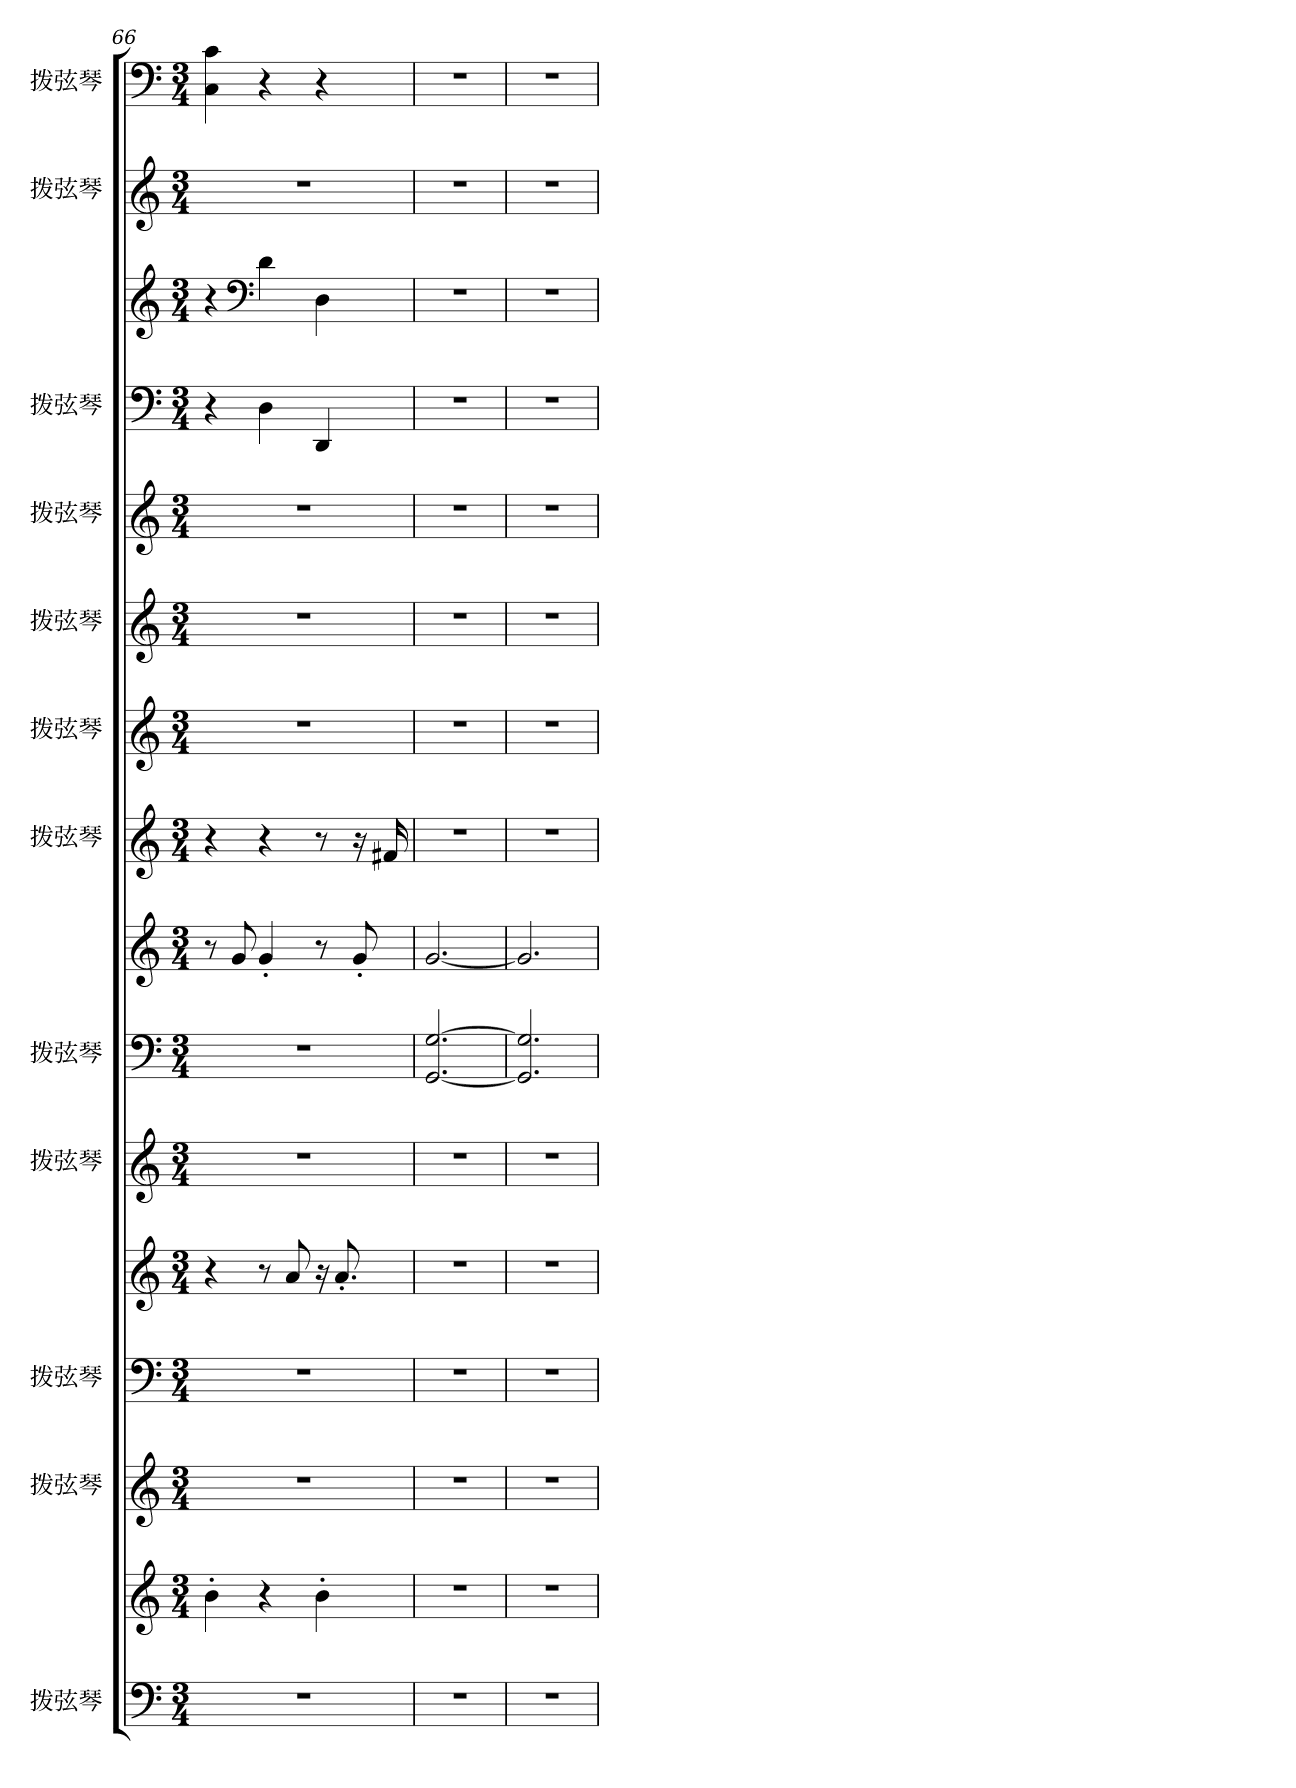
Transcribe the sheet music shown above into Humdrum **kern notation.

**kern	**kern	**kern	**kern	**kern	**kern	**kern	**kern	**kern	**kern	**kern	**kern	**kern	**kern	**kern	**kern
*part12	*part12	*part11	*part10	*part10	*part9	*part8	*part8	*part7	*part6	*part5	*part4	*part3	*part3	*part2	*part1
*staff16	*staff15	*staff14	*staff13	*staff12	*staff11	*staff10	*staff9	*staff8	*staff7	*staff6	*staff5	*staff4	*staff3	*staff2	*staff1
*I"拨弦琴	*	*I"拨弦琴	*I"拨弦琴	*	*I"拨弦琴	*I"拨弦琴	*	*I"拨弦琴	*I"拨弦琴	*I"拨弦琴	*I"拨弦琴	*I"拨弦琴	*	*I"拨弦琴	*I"拨弦琴
*clefF4	*clefG2	*clefG2	*clefF4	*clefG2	*clefG2	*clefF4	*clefG2	*clefG2	*clefG2	*clefG2	*clefG2	*clefF4	*clefG2	*clefG2	*clefF4
*k[]	*k[]	*k[]	*k[]	*k[]	*k[]	*k[]	*k[]	*k[]	*k[]	*k[]	*k[]	*k[]	*k[]	*k[]	*k[]
*M3/4	*M3/4	*M3/4	*M3/4	*M3/4	*M3/4	*M3/4	*M3/4	*M3/4	*M3/4	*M3/4	*M3/4	*M3/4	*M3/4	*M3/4	*M3/4
=66	=66	=66	=66	=66	=66	=66	=66	=66	=66	=66	=66	=66	=66	=66	=66
2.r	4b'\	2.r	2.r	4r	2.r	2.r	8r	4r	2.r	2.r	2.r	4r	4r	2.r	4C\ 4c\
.	.	.	.	.	.	.	8g/	.	.	.	.	.	.	.	.
*	*	*	*	*	*	*	*	*	*	*	*	*	*clefF4	*	*
.	4r	.	.	8r	.	.	4g'/	4r	.	.	.	4D\	4d\	.	4r
.	.	.	.	8a/	.	.	.	.	.	.	.	.	.	.	.
.	4b'\	.	.	16r	.	.	8r	8r	.	.	.	4DD/	4D\	.	4r
.	.	.	.	8.a'/	.	.	.	.	.	.	.	.	.	.	.
.	.	.	.	.	.	.	8g'/	16r	.	.	.	.	.	.	.
.	.	.	.	.	.	.	.	16f#X/	.	.	.	.	.	.	.
=67	=67	=67	=67	=67	=67	=67	=67	=67	=67	=67	=67	=67	=67	=67	=67
2.r	2.r	2.r	2.r	2.r	2.r	[2.GG/ [2.G/	[2.g/	2.r	2.r	2.r	2.r	2.r	2.r	2.r	2.r
=68	=68	=68	=68	=68	=68	=68	=68	=68	=68	=68	=68	=68	=68	=68	=68
2.r	2.r	2.r	2.r	2.r	2.r	2.GG/] 2.G/]	2.g/]	2.r	2.r	2.r	2.r	2.r	2.r	2.r	2.r
=	=	=	=	=	=	=	=	=	=	=	=	=	=	=	=
*-	*-	*-	*-	*-	*-	*-	*-	*-	*-	*-	*-	*-	*-	*-	*-
